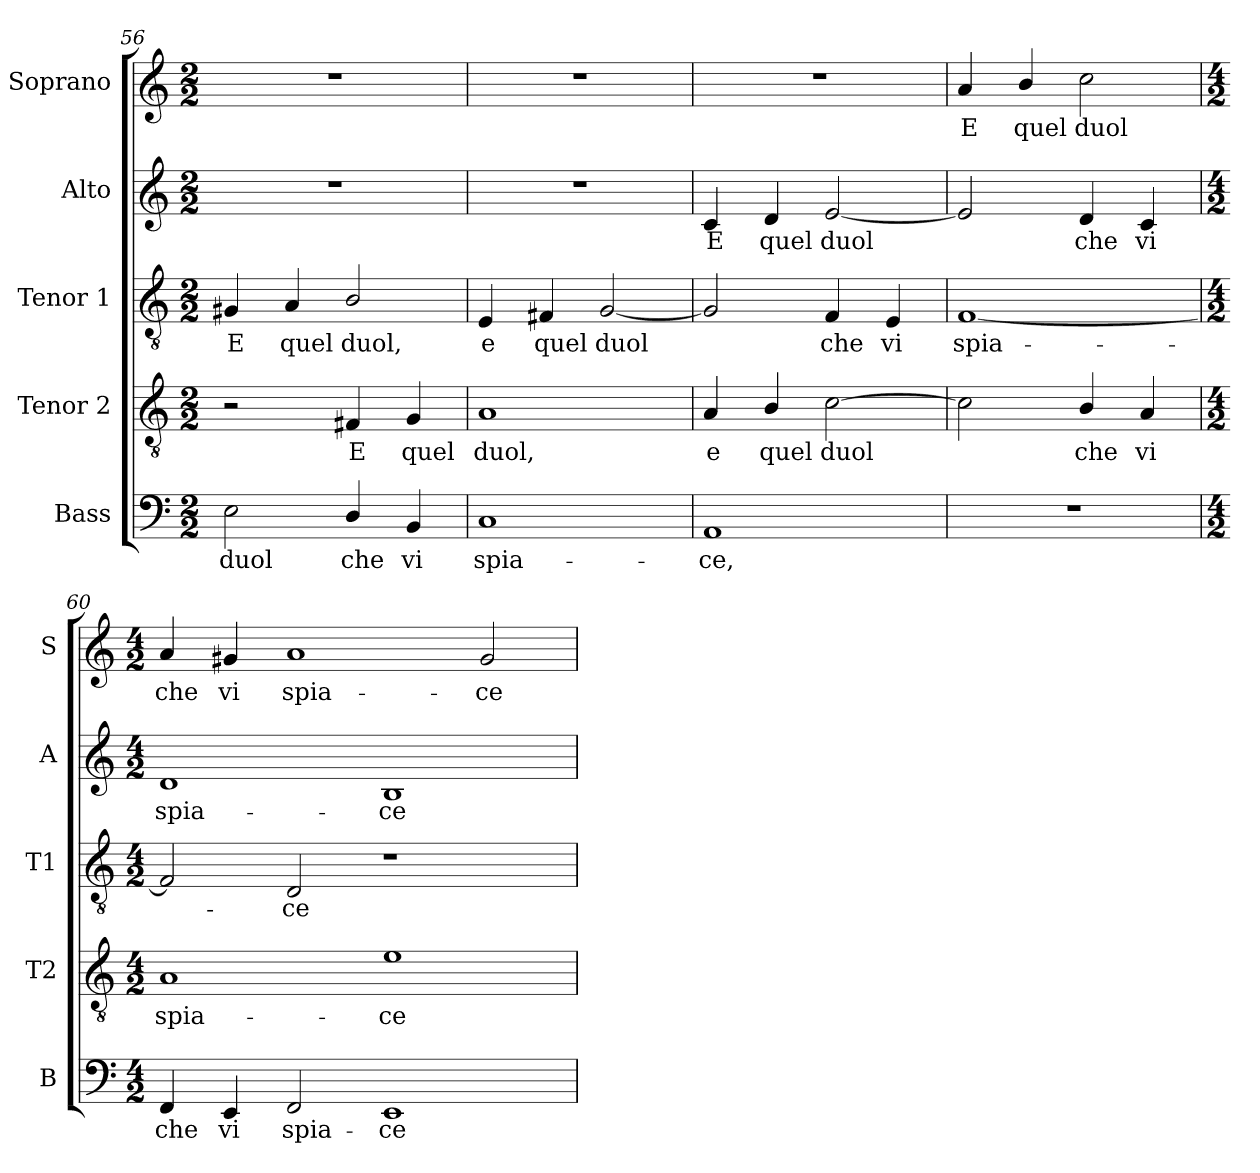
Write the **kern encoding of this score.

**kern	**text	**kern	**text	**kern	**text	**kern	**text	**kern	**text
*part5	*part5	*part4	*part4	*part3	*part3	*part2	*part2	*part1	*part1
*staff5	*staff5	*staff4	*staff4	*staff3	*staff3	*staff2	*staff2	*staff1	*staff1
*I"Bass	*	*I"Tenor 2	*	*I"Tenor 1	*	*I"Alto	*	*I"Soprano	*
*I'B	*	*I'T2	*	*I'T1	*	*I'A	*	*I'S	*
*clefF4	*	*clefGv2	*	*clefGv2	*	*clefG2	*	*clefG2	*
*	*	*ITrd7c12	*	*ITrd7c12	*	*	*	*	*
*k[]	*	*k[]	*	*k[]	*	*k[]	*	*k[]	*
*C:	*	*C:	*	*C:	*	*C:	*	*C:	*
*M2/2	*	*M2/2	*	*M2/2	*	*M2/2	*	*M2/2	*
=56	=56	=56	=56	=56	=56	=56	=56	=56	=56
!	!LO:LY:b:color=#000000	!	!	!	!	!	!	!	!
!	!	!	!	!	!LO:LY:b:color=#000000	!	!	!	!
2Ei\	duol	2r	.	4GG#Xi/	E	1r	.	1r	.
!	!	!	!	!	!LO:LY:b:color=#000000	!	!	!	!
.	.	.	.	4AAi/	quel	.	.	.	.
!	!LO:LY:b:color=#000000	!	!	!	!	!	!	!	!
!	!	!	!LO:LY:b:color=#000000	!	!	!	!	!	!
!	!	!	!	!	!LO:LY:b:color=#000000	!	!	!	!
4Di/	che	4FF#Xi/	E	2BBi/	duol,	.	.	.	.
!	!LO:LY:b:color=#000000	!	!	!	!	!	!	!	!
!	!	!	!LO:LY:b:color=#000000	!	!	!	!	!	!
4BBi/	vi	4GGi/	quel	.	.	.	.	.	.
=57	=57	=57	=57	=57	=57	=57	=57	=57	=57
!	!LO:LY:b:color=#000000	!	!	!	!	!	!	!	!
!	!	!	!LO:LY:b:color=#000000	!	!	!	!	!	!
!	!	!	!	!	!LO:LY:b:color=#000000	!	!	!	!
1Ci	spia-	1AAi	duol,	4EEi/	e	1r	.	1r	.
!	!	!	!	!	!LO:LY:b:color=#000000	!	!	!	!
.	.	.	.	4FF#Xi/	quel	.	.	.	.
!	!	!	!	!	!LO:LY:b:color=#000000	!	!	!	!
.	.	.	.	[2GGi/	duol	.	.	.	.
!!LO:LB:g=z
=58	=58	=58	=58	=58	=58	=58	=58	=58	=58
!	!LO:LY:b:color=#000000	!	!	!	!	!	!	!	!
!	!	!	!LO:LY:b:color=#000000	!	!	!	!	!	!
!	!	!	!	!	!	!	!LO:LY:b:color=#000000	!	!
1AAi	-ce,	4AAi/	e	2GGi/]	.	4ci/	E	1r	.
!	!	!	!LO:LY:b:color=#000000	!	!	!	!	!	!
!	!	!	!	!	!	!	!LO:LY:b:color=#000000	!	!
.	.	4BBi/	quel	.	.	4di/	quel	.	.
!	!	!	!LO:LY:b:color=#000000	!	!	!	!	!	!
!	!	!	!	!	!LO:LY:b:color=#000000	!	!	!	!
!	!	!	!	!	!	!	!LO:LY:b:color=#000000	!	!
.	.	[2Ci\	duol	4FFi/	che	[2ei/	duol	.	.
!	!	!	!	!	!LO:LY:b:color=#000000	!	!	!	!
.	.	.	.	4EEi/	vi	.	.	.	.
=59	=59	=59	=59	=59	=59	=59	=59	=59	=59
!	!	!	!	!	!LO:LY:b:color=#000000	!	!	!	!
!	!	!	!	!	!	!	!	!	!LO:LY:b:color=#000000
1r	.	2Ci\]	.	[1FFi	spia-	2ei/]	.	4ai/	E
!	!	!	!	!	!	!	!	!	!LO:LY:b:color=#000000
.	.	.	.	.	.	.	.	4bi/	quel
!	!	!	!LO:LY:b:color=#000000	!	!	!	!	!	!
!	!	!	!	!	!	!	!LO:LY:b:color=#000000	!	!
!	!	!	!	!	!	!	!	!	!LO:LY:b:color=#000000
.	.	4BBi/	che	.	.	4di/	che	2cci\	duol
!	!	!	!LO:LY:b:color=#000000	!	!	!	!	!	!
!	!	!	!	!	!	!	!LO:LY:b:color=#000000	!	!
.	.	4AAi/	vi	.	.	4ci/	vi	.	.
=60	=60	=60	=60	=60	=60	=60	=60	=60	=60
*M4/2	*	*M4/2	*	*M4/2	*	*M4/2	*	*M4/2	*
!	!LO:LY:b:color=#000000	!	!	!	!	!	!	!	!
!	!	!	!LO:LY:b:color=#000000	!	!	!	!	!	!
!	!	!	!	!	!	!	!LO:LY:b:color=#000000	!	!
!	!	!	!	!	!	!	!	!	!LO:LY:b:color=#000000
4FFi/	che	1AAi	spia-	2FFi/]	.	1di	spia-	4ai/	che
!	!LO:LY:b:color=#000000	!	!	!	!	!	!	!	!
!	!	!	!	!	!	!	!	!	!LO:LY:b:color=#000000
4EEi/	vi	.	.	.	.	.	.	4g#Xi/	vi
!	!LO:LY:b:color=#000000	!	!	!	!	!	!	!	!
!	!	!	!	!	!LO:LY:b:color=#000000	!	!	!	!
!	!	!	!	!	!	!	!	!	!LO:LY:b:color=#000000
2FFi/	spia-	.	.	2DDi/	-ce	.	.	1ai	spia-
!	!LO:LY:b:color=#000000	!	!	!	!	!	!	!	!
!	!	!	!LO:LY:b:color=#000000	!	!	!	!	!	!
!	!	!	!	!	!	!	!LO:LY:b:color=#000000	!	!
1EEi	-ce	1Ei	-ce	1r	.	1Bi	-ce	.	.
!	!	!	!	!	!	!	!	!	!LO:LY:b:color=#000000
.	.	.	.	.	.	.	.	2g#i/	-ce
=	=	=	=	=	=	=	=	=	=
*-	*-	*-	*-	*-	*-	*-	*-	*-	*-
